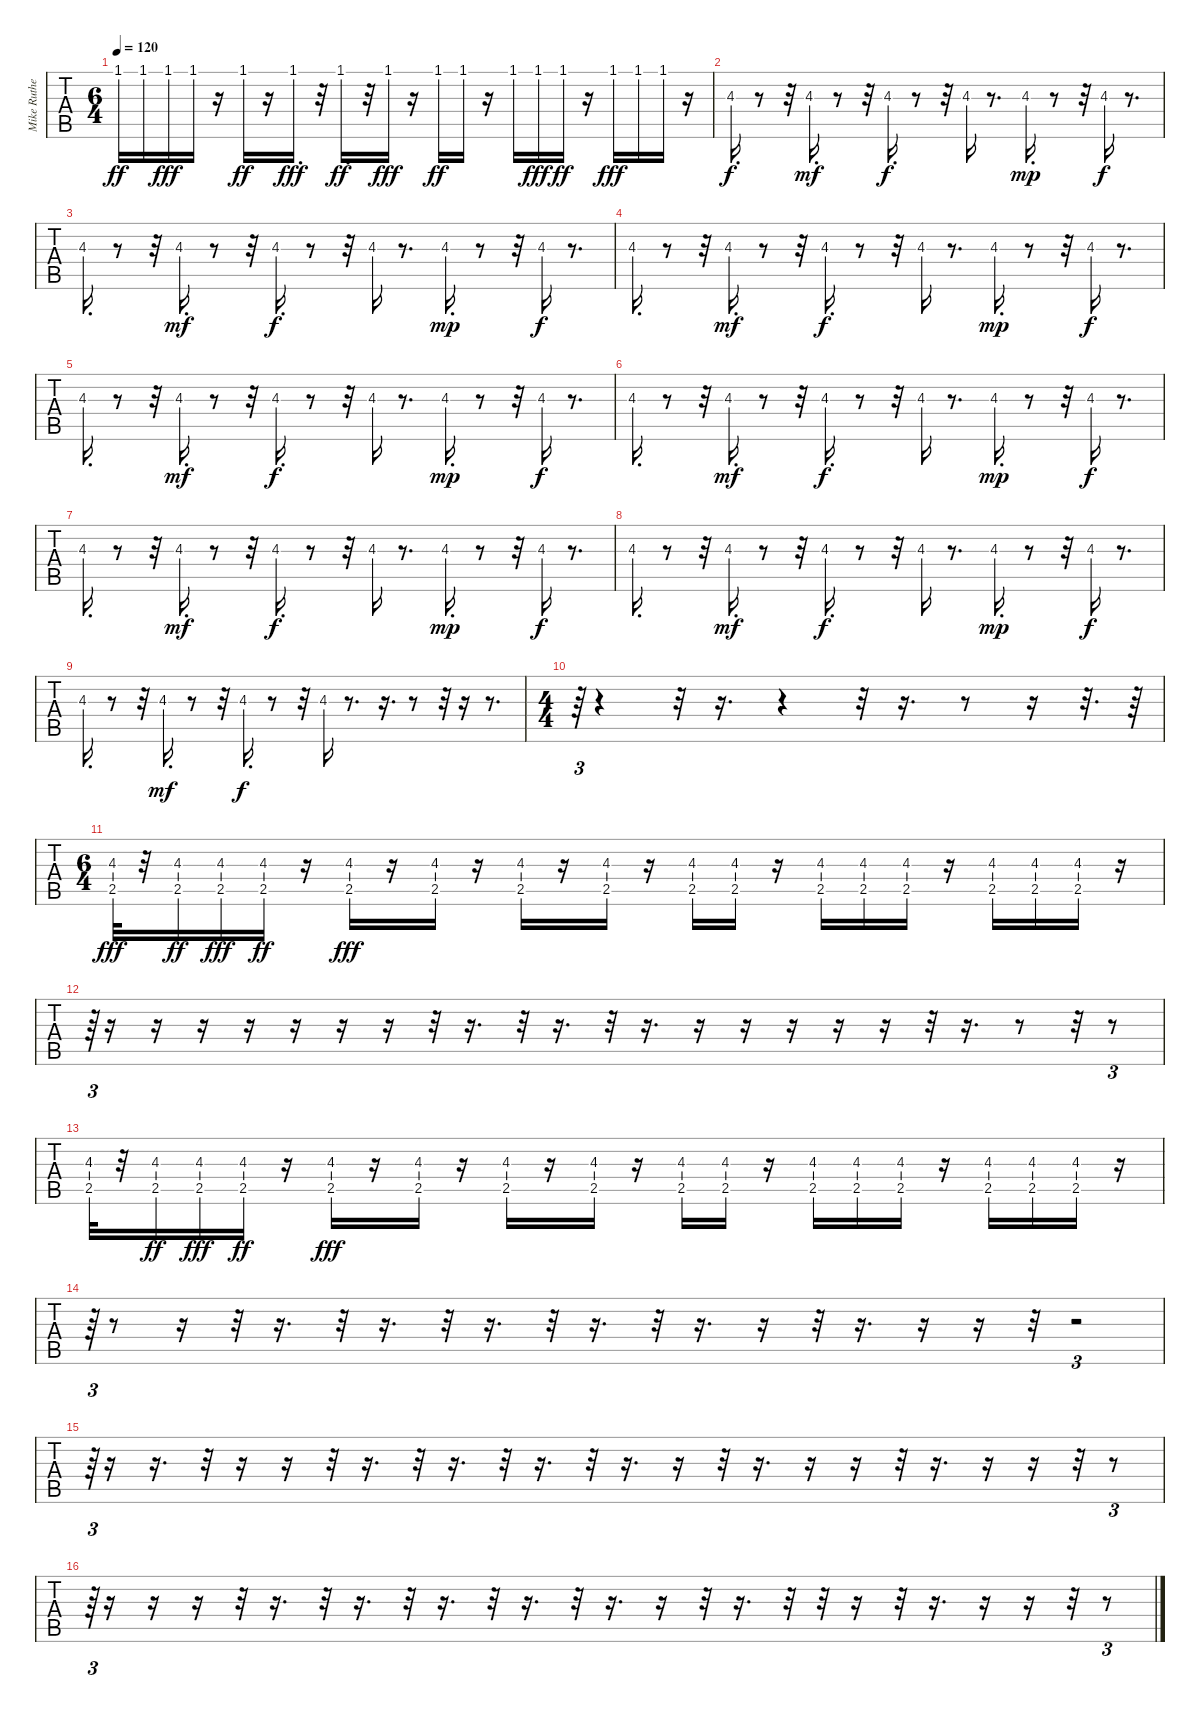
\track ("Mike Rutherford" "Mike Ruthe") {solo instrument electricbasspick}
\staff {tabs}
\tuning (C3 G2 D2 A1 E1 B0) {hide}
\ts (6 4)
\tempo 120
\clef f4
\ks c
1.1.16{dy ff} 1.1.16 1.1.16{dy fff} 1.1.16 r.16 1.1.16{dy ff} r.16 1.1.16{d dy fff} r.32 1.1.16{d dy ff} r.32 1.1.16{dy fff} r.16 1.1.16{dy ff} 1.1.16 r.16 1.1.16 1.1.16{dy fff} 1.1.16{dy ff} r.16 1.1.16{dy fff} 1.1.16 1.1.16 r.16 |
4.3.16{d dy f} r.8 r.32 4.3.16{d dy mf} r.8 r.32 4.3.16{d dy f} r.8 r.32 4.3.16 r.8{d} 4.3.16{d dy mp} r.8 r.32 4.3.16{dy f} r.8{d} |
4.3.16{d} r.8 r.32 4.3.16{d dy mf} r.8 r.32 4.3.16{d dy f} r.8 r.32 4.3.16 r.8{d} 4.3.16{d dy mp} r.8 r.32 4.3.16{dy f} r.8{d} |
4.3.16{d} r.8 r.32 4.3.16{d dy mf} r.8 r.32 4.3.16{d dy f} r.8 r.32 4.3.16 r.8{d} 4.3.16{d dy mp} r.8 r.32 4.3.16{dy f} r.8{d} |
4.3.16{d} r.8 r.32 4.3.16{d dy mf} r.8 r.32 4.3.16{d dy f} r.8 r.32 4.3.16 r.8{d} 4.3.16{d dy mp} r.8 r.32 4.3.16{dy f} r.8{d} |
4.3.16{d} r.8 r.32 4.3.16{d dy mf} r.8 r.32 4.3.16{d dy f} r.8 r.32 4.3.16 r.8{d} 4.3.16{d dy mp} r.8 r.32 4.3.16{dy f} r.8{d} |
4.3.16{d} r.8 r.32 4.3.16{d dy mf} r.8 r.32 4.3.16{d dy f} r.8 r.32 4.3.16 r.8{d} 4.3.16{d dy mp} r.8 r.32 4.3.16{dy f} r.8{d} |
4.3.16{d} r.8 r.32 4.3.16{d dy mf} r.8 r.32 4.3.16{d dy f} r.8 r.32 4.3.16 r.8{d} 4.3.16{d dy mp} r.8 r.32 4.3.16{dy f} r.8{d} |
4.3.16{d} r.8 r.32 4.3.16{d dy mf} r.8 r.32 4.3.16{d dy f} r.8 r.32 4.3.16 r.8{d} r.16{d} r.8 r.32 r.16 r.8{d} |
\ts (4 4)
r.64{tu (3 2)} r.4 r.32 r.16{d} r.4 r.32 r.16{d} r.8 r.16 r.32{d} r.64 |
\ts (6 4)
(4.3 2.5).32{dy fff} r.32 (4.3 2.5).16{dy ff} (4.3 2.5).16{dy fff} (4.3 2.5).16{dy ff} r.16 (4.3 2.5).16{dy fff} r.16 (4.3 2.5).16 r.16 (4.3 2.5).16 r.16 (4.3 2.5).16 r.16 (4.3 2.5).16 (4.3 2.5).16 r.16 (4.3 2.5).16 (4.3 2.5).16 (4.3 2.5).16 r.16 (4.3 2.5).16 (4.3 2.5).16 (4.3 2.5).16 r.16 |
r.64{tu (3 2)} r.16 r.16 r.16 r.16 r.16 r.16 r.16 r.32 r.16{d} r.32 r.16{d} r.32 r.16{d} r.16 r.16 r.16 r.16 r.16 r.32 r.16{d} r.8 r.32 r.8{tu (3 2)} |
(4.3 2.5).32 r.32 (4.3 2.5).16{dy ff} (4.3 2.5).16{dy fff} (4.3 2.5).16{dy ff} r.16 (4.3 2.5).16{dy fff} r.16 (4.3 2.5).16 r.16 (4.3 2.5).16 r.16 (4.3 2.5).16 r.16 (4.3 2.5).16 (4.3 2.5).16 r.16 (4.3 2.5).16 (4.3 2.5).16 (4.3 2.5).16 r.16 (4.3 2.5).16 (4.3 2.5).16 (4.3 2.5).16 r.16 |
r.64{tu (3 2)} r.8 r.16 r.32 r.16{d} r.32 r.16{d} r.32 r.16{d} r.32 r.16{d} r.32 r.16{d} r.16 r.32 r.16{d} r.16 r.16 r.32 r.2{tu (3 2)} |
r.64{tu (3 2)} r.16 r.16{d} r.32 r.16 r.16 r.32 r.16{d} r.32 r.16{d} r.32 r.16{d} r.32 r.16{d} r.16 r.32 r.16{d} r.16 r.16 r.32 r.16{d} r.16 r.16 r.32 r.8{tu (3 2)} |
r.64{tu (3 2)} r.16 r.16 r.16 r.32 r.16{d} r.32 r.16{d} r.32 r.16{d} r.32 r.16{d} r.32 r.16{d} r.16 r.32 r.16{d} r.32 r.32 r.16 r.32 r.16{d} r.16 r.16 r.32 r.8{tu (3 2)}
